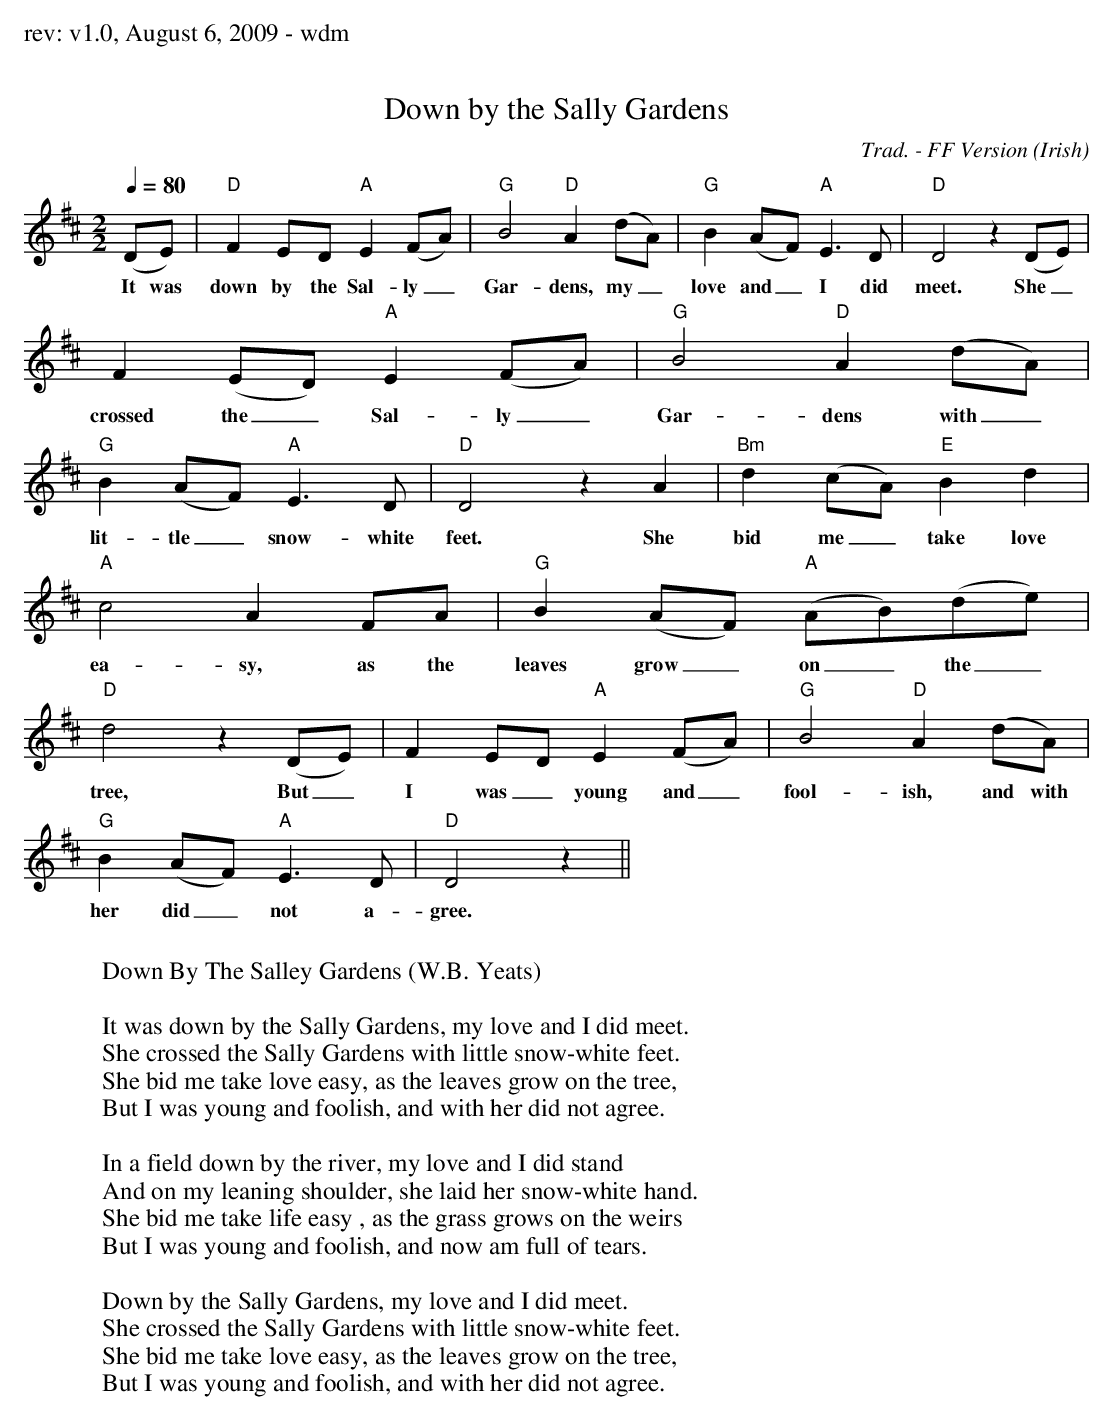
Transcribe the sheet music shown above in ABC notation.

X:1
T:Down by the Sally Gardens
C:Trad. - FF Version
O:Irish
M:2/2
L:1/8
Q:1/4=80
K:D
(D-E) |\
w:It was
"D"F2 E-D "A"E2 (F-A) | "G"B4 "D"A2 (d-A) | "G"B2 (A-F) "A"E3 D   | "D"D4 z2 (D-E) |
w:down by the Sal-ly_ Gar-dens, my_ love and_ I did meet. She_
F2 (E-D) "A"E2 (F-A) | "G"B4 "D"A2 (d-A) | "G"B2 (A-F) "A"E3 D   | "D"D4 z2 A2 | \
w:crossed the_ Sal-ly_ Gar-dens with_ lit-tle_ snow-white feet. She
"Bm"d2 (c-A) "E"B2 d2  |
w:bid me_ take love
"A"c4 A2 FA     | "G"B2 (A-F) "A"(A-B)(d-e) | "D"d4 z2 (D-E) | \
w:ea-sy, as the leaves grow_ on_ the_ tree, But_
F2 ED "A"E2 (F-A)  | "G"B4 "D"A2 (d-A) |
w:I was_ young and_ fool-ish, and with
"G"B2 (A-F) "A"E3 D   | "D"D4 z2||
w:her did_ not a-gree.
W:
W:Down By The Salley Gardens (W.B. Yeats)
W:
W:It was down by the Sally Gardens, my love and I did meet.
W:She crossed the Sally Gardens with little snow-white feet.
W:She bid me take love easy, as the leaves grow on the tree,
W:But I was young and foolish, and with her did not agree.
W:
W:In a field down by the river, my love and I did stand
W:And on my leaning shoulder, she laid her snow-white hand.
W:She bid me take life easy , as the grass grows on the weirs
W:But I was young and foolish, and now am full of tears.
W:
W:Down by the Sally Gardens, my love and I did meet.
W:She crossed the Sally Gardens with little snow-white feet.
W:She bid me take love easy, as the leaves grow on the tree,
W:But I was young and foolish, and with her did not agree.
